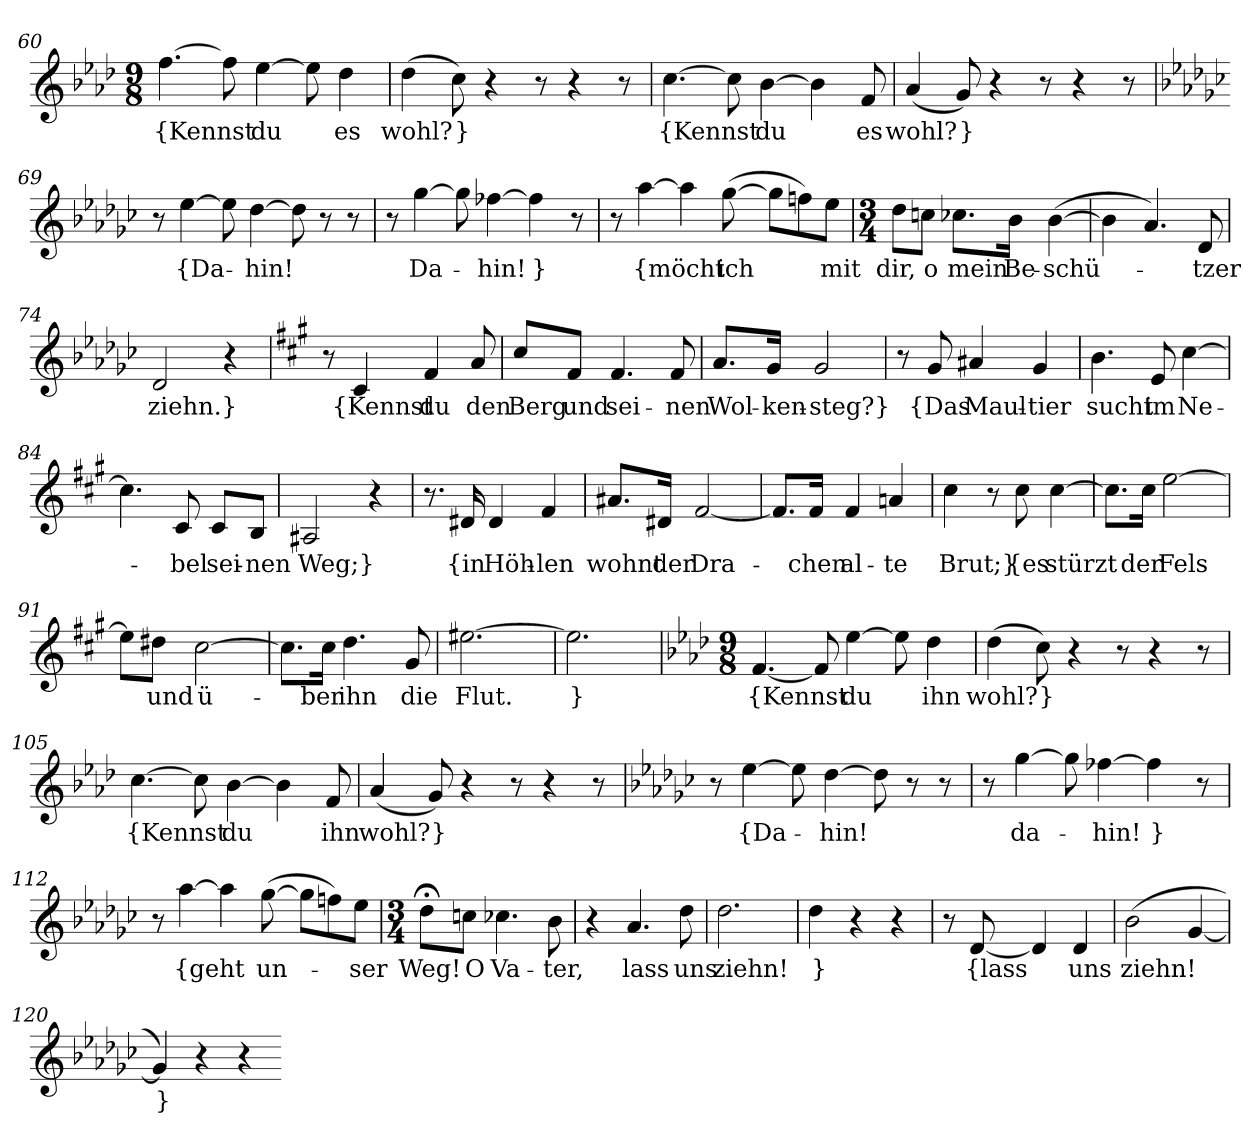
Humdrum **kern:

**kern	**text
*part1	*part1
*staff1	*staff1
*clefG2	*
*k[b-e-a-d-]	*
*M9/8	*
=60	=60
[4.ff	{Kennst
8ff]	.
[4ee-	du
8ee-]	.
4dd-	es
=61	=61
(4dd-	wohl?
8cc)	}
4r	.
8r	.
4r	.
8r	.
=64	=64
[4.cc	{Kennst
8cc]	.
[4b-	du
4b-]	.
8f	es
=64	=64
(4a-	wohl?
8g)	}
4r	.
8r	.
4r	.
8r	.
=69	=69
*k[b-e-a-d-g-c-]	*
8r	.
[4ee-	{Da-
8ee-]	.
[4dd-	-hin!
8dd-]	.
8r	.
8r	.
=70	=70
8r	.
[4gg-	Da-
8gg-]	.
[4ff-X	-hin!
4ff-]	}
8r	.
=71	=71
8r	.
[4aa-	{möcht
4aa-]	.
([8gg-	ich
8gg-\L]	.
8ffn\)	.
8ee-\J	mit
=72	=72
*M3/4	*
8dd-\L	dir,
8ccn\J	o
8.cc-X\L	mein
16b-\Jk	Be-
([4b-	-schü-
=73	=73
4b-]	.
4.a-)	.
8d-	-tzer
=74	=74
2d-	ziehn.}
4r	.
=79	=79
*k[f#c#g#]	*
8r	.
4c#	{Kennst
4f#	du
8a	den
=80	=80
8cc#/L	Berg
8f#/J	und
4.f#	sei-
8f#	-nen
=81	=81
8.a/L	Wol-
16g#/Jk	-ken-
2g#	-steg?}
=82	=82
8r	.
8g#	{Das
4a#X	Maul-
4g#	-tier
=83	=83
4.b	sucht
8e	im
[4cc#	Ne-
=84	=84
4.cc#]	.
8c#	-bel
8c#/L	sei-
8B/J	-nen
=85	=85
2A#X	Weg;}
4r	.
=86	=86
8.r	.
16d#X	{in
4d#	Höh-
4f#	-len
=87	=87
8.a#X/L	wohnt
16d#X/Jk	der
[2f#	Dra-
=88	=88
8.f#/L]	.
16f#/Jk	-chen
4f#	al-
4an	-te
=89	=89
4cc#	Brut;}
8r	.
8cc#	{es
[4cc#	stürzt
=90	=90
8.cc#\L]	.
16cc#\Jk	der
[2ee	Fels
=91	=91
8ee\L]	.
8dd#X\J	und
[2cc#	ü-
=92	=92
8.cc#\L]	.
16cc#\Jk	-ber
4.dd	ihn
8g#	die
=93	=93
[2.ee#X	Flut.
=94	=94
2.ee#]	}
=101	=101
*k[b-e-a-d-]	*
*M9/8	*
[4.f	{Kennst
8f]	.
[4ee-	du
8ee-]	.
4dd-	ihn
=102	=102
(4dd-	wohl?
8cc)	}
4r	.
8r	.
4r	.
8r	.
=105	=105
[4.cc	{Kennst
8cc]	.
[4b-	du
4b-]	.
8f	ihn
=106	=106
(4a-	wohl?
8g)	}
4r	.
8r	.
4r	.
8r	.
=110	=110
*k[b-e-a-d-g-c-]	*
8r	.
[4ee-	{Da-
8ee-]	.
[4dd-	-hin!
8dd-]	.
8r	.
8r	.
=111	=111
8r	.
[4gg-	da-
8gg-]	.
[4ff-X	-hin!
4ff-]	}
8r	.
=112	=112
8r	.
[4aa-	{geht
4aa-]	.
([8gg-	un-
8gg-\L]	.
8ffn\)	.
8ee-\J	-ser
=113	=113
*M3/4	*
8dd-;<\L	Weg!
8ccn\J	O
4.cc-X	Va-
8b-	-ter,
=114	=114
4r	.
4.a-	lass
8dd-	uns
=115	=115
2.dd-	ziehn!
=116	=116
4dd-	}
4r	.
4r	.
=118	=118
8r	.
[8d-	{lass
4d-]	.
4d-	uns
=119	=119
(2b-	ziehn!
[4g-	.
=120	=120
4g-])	}
4r	.
4r	.
=-	=-
*-	*-
